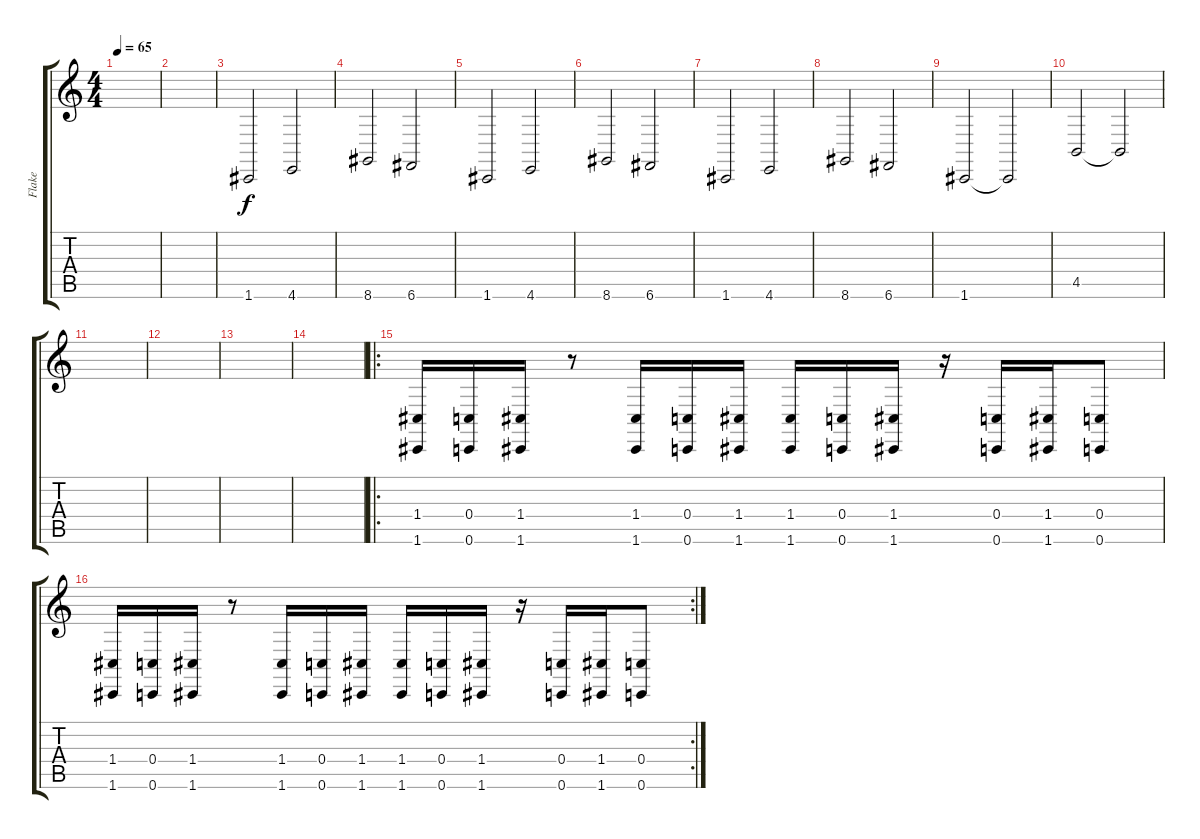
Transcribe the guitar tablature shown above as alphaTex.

\track ("Flake" "Flake") {instrument lead2sawtooth}
\staff {score tabs}
\tuning (D4 A3 F3 C3 G2 C2) {hide}
\ts (4 4)
\tempo 65
\clef g2
\ks c
|
|
1.6.2 4.6.2 |
8.6.2 6.6.2 |
1.6.2 4.6.2 |
8.6.2 6.6.2 |
1.6.2 4.6.2 |
8.6.2 6.6.2 |
1.6.2 1.6{t}.2 |
4.5.2 4.5{t}.2 |
|
|
|
|
\ro
(1.4 1.6).16 (0.4 0.6).16 (1.4 1.6).16 r.8 (1.4 1.6).16 (0.4 0.6).16 (1.4 1.6).16 (1.4 1.6).16 (0.4 0.6).16 (1.4 1.6).16 r.16 (0.4 0.6).16 (1.4 1.6).16 (0.4 0.6).8 |
\rc 2
(1.4 1.6).16 (0.4 0.6).16 (1.4 1.6).16 r.8 (1.4 1.6).16 (0.4 0.6).16 (1.4 1.6).16 (1.4 1.6).16 (0.4 0.6).16 (1.4 1.6).16 r.16 (0.4 0.6).16 (1.4 1.6).16 (0.4 0.6).8
